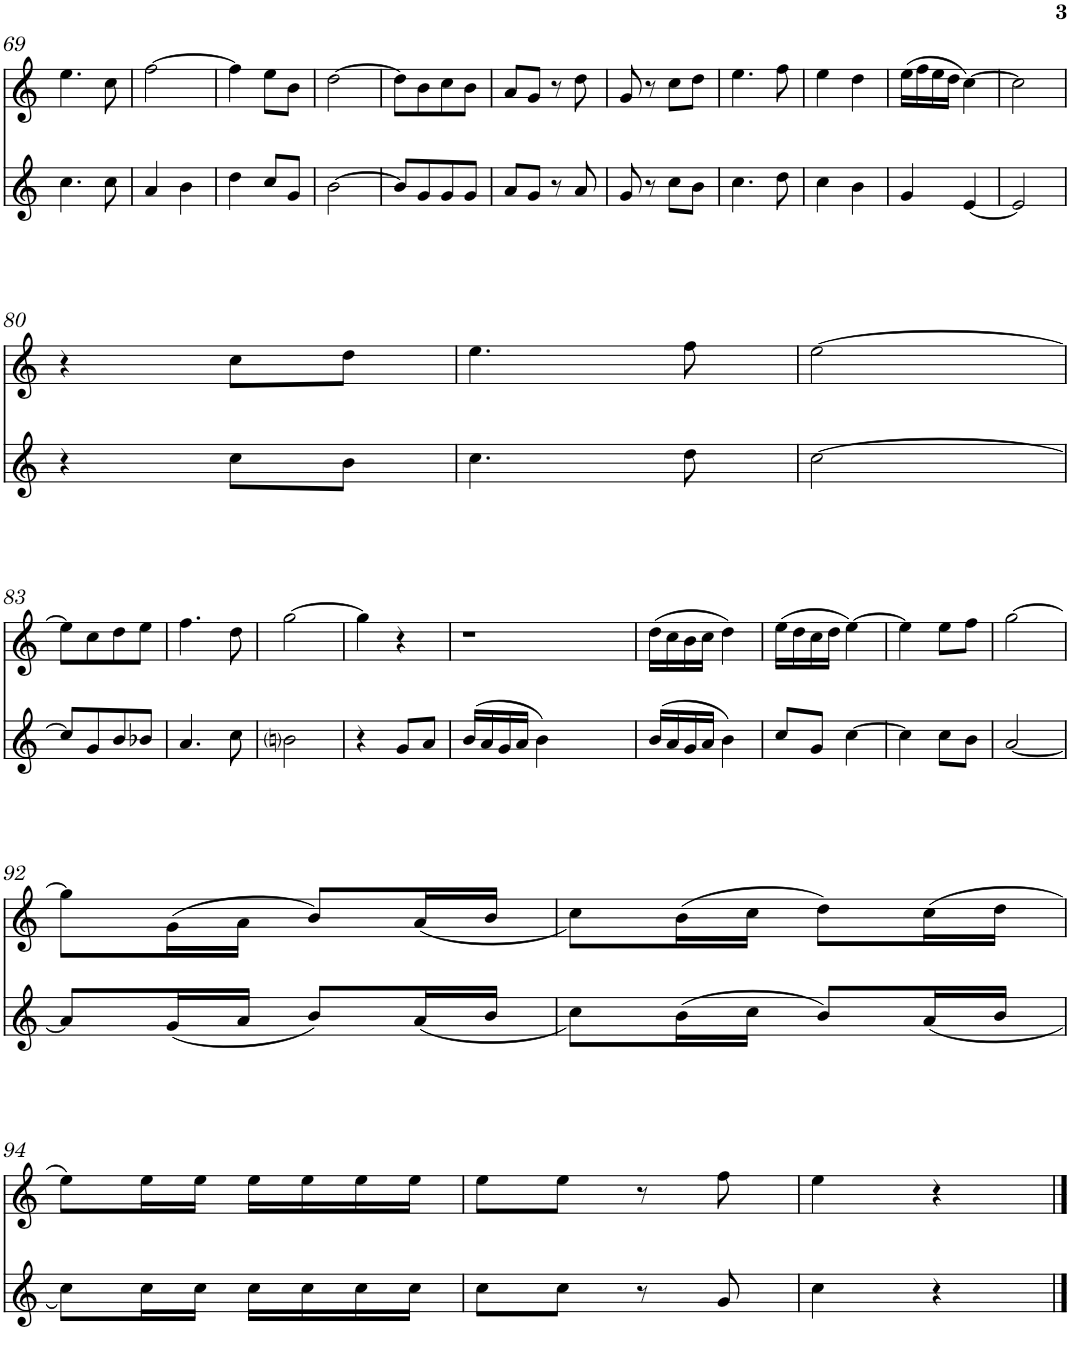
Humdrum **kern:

**kern	**kern
*part2	*part1
*staff2	*staff1
*I"Oboe	*I"Oboe
*I'Ob	*I'Ob
!!LO:PB:g=z
*clefG2	*clefG2
*k[]	*k[]
*M2/4	*M2/4
=69	=69
4.cc\	4.ee\
8cc\	8cc\
=70	=70
4a/	[2ff\
4b\	.
=71	=71
4dd\	4ff\]
8cc/L	8ee\L
8g/J	8b\J
=72	=72
[2b\	[2dd\
=73	=73
8b/L]	8dd\L]
8g/	8b\
8g/	8cc\
8g/J	8b\J
=74	=74
8a/L	8a/L
8g/J	8g/J
8r	8r
8a/	8dd\
=75	=75
8g/	8g/
8r	8r
8cc\L	8cc\L
8b\J	8dd\J
=76	=76
4.cc\	4.ee\
8dd\	8ff\
=77	=77
4cc\	4ee\
4b\	4dd\
=78	=78
4g/	(>16ee\LL
.	16ff\
.	16ee\
.	16dd\JJ
[4e/	[4cc\)
=79	=79
2e/]	2cc\]
!!LO:LB:g=z
=80	=80
4r	4r
8cc\L	8cc\L
8b\J	8dd\J
=81	=81
4.cc\	4.ee\
8dd\	8ff\
=82	=82
[2cc\	[2ee\
!!LO:LB:g=z
=83	=83
8cc/L]	8ee\L]
8g/	8cc\
8b/	8dd\
8b-X/J	8ee\J
=84	=84
4.a/	4.ff\
8cc\	8dd\
=85	=85
2bni\	[2gg\
=86	=86
4r	4gg\]
8g/L	4r
8a/J	.
=87	=87
(>16b/LL	2r
16a/	.
16g/	.
16a/JJ	.
4b\)	.
2ryy	2ryy
=88	=88
(>16b/LL	(>16dd\LL
16a/	16cc\
16g/	16b\
16a/JJ	16cc\JJ
4b\)	4dd\)
=89	=89
8cc/L	(>16ee\LL
.	16dd\
8g/J	16cc\
.	16dd\JJ
[4cc\	[4ee\)
=90	=90
4cc\]	4ee\]
8cc\L	8ee\L
8b\J	8ff\J
=91	=91
[2a/	[2gg\
!!LO:LB:g=z
=92	=92
8a/L]	8gg\L]
(<16g/L	(>16g\L
16a/JJ	16a\JJ
8b/L)	8b/L)
(<16a/L	(<16a/L
16b/JJ	16b/JJ
=93	=93
8cc\L)	8cc\L)
(>16b\L	(>16b\L
16cc\JJ	16cc\JJ
8b/L)	8dd\L)
(<16a/L	(>16cc\L
16b/JJ	16dd\JJ
!!LO:LB:g=z
=94	=94
8cc\L)	8ee\L)
16cc\L	16ee\L
16cc\JJ	16ee\JJ
16cc\LL	16ee\LL
16cc\	16ee\
16cc\	16ee\
16cc\JJ	16ee\JJ
=95	=95
8cc\L	8ee\L
8cc\J	8ee\J
8r	8r
8g/	8ff\
=96	=96
4cc\	4ee\
4r	4r
==	==
*-	*-
